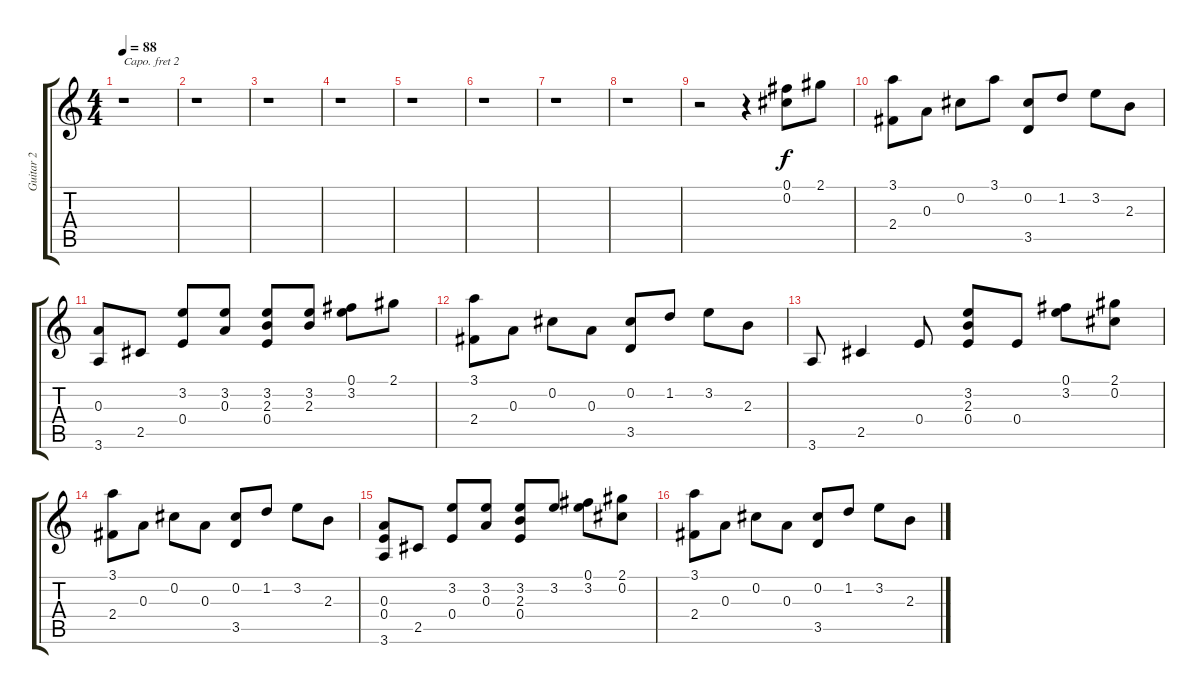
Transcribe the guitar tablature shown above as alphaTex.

\track ("Guitar 2" "Guitar 2") {instrument distortionguitar}
\staff {score tabs}
\capo 2
\tuning (E4 B3 G3 D3 A2 E2) {hide}
\ts (4 4)
\tempo 88
\clef g2
\ks c
r.1{dy f instrument distortionguitar} |
r.1 |
r.1 |
r.1 |
r.1 |
r.1 |
r.1 |
r.1 |
r.2 r.4 (0.1 0.2).8 2.1.8 |
(3.1 2.4).8 0.3.8 0.2.8 3.1.8 (0.2 3.5).8 1.2.8 3.2.8 2.3.8 |
(0.3 3.6).8 2.5.8 (3.2 0.4).8 (3.2 0.3).8 (3.2 2.3 0.4).8 (3.2 2.3).8 (0.1 3.2).8 2.1.8 |
(3.1 2.4).8 0.3.8 0.2.8 0.3.8 (0.2 3.5).8 1.2.8 3.2.8 2.3.8 |
3.6.8 2.5.4 0.4.8 (3.2 2.3 0.4).8 0.4.8 (0.1 3.2).8 (2.1 0.2).8 |
(3.1 2.4).8 0.3.8 0.2.8 0.3.8 (0.2 3.5).8 1.2.8 3.2.8 2.3.8 |
(0.3 0.4 3.6).8 2.5.8 (3.2 0.4).8 (3.2 0.3).8 (3.2 2.3 0.4).8 3.2.8 (0.1 3.2).8 (2.1 0.2).8 |
(3.1 2.4).8 0.3.8 0.2.8 0.3.8 (0.2 3.5).8 1.2.8 3.2.8 2.3.8
